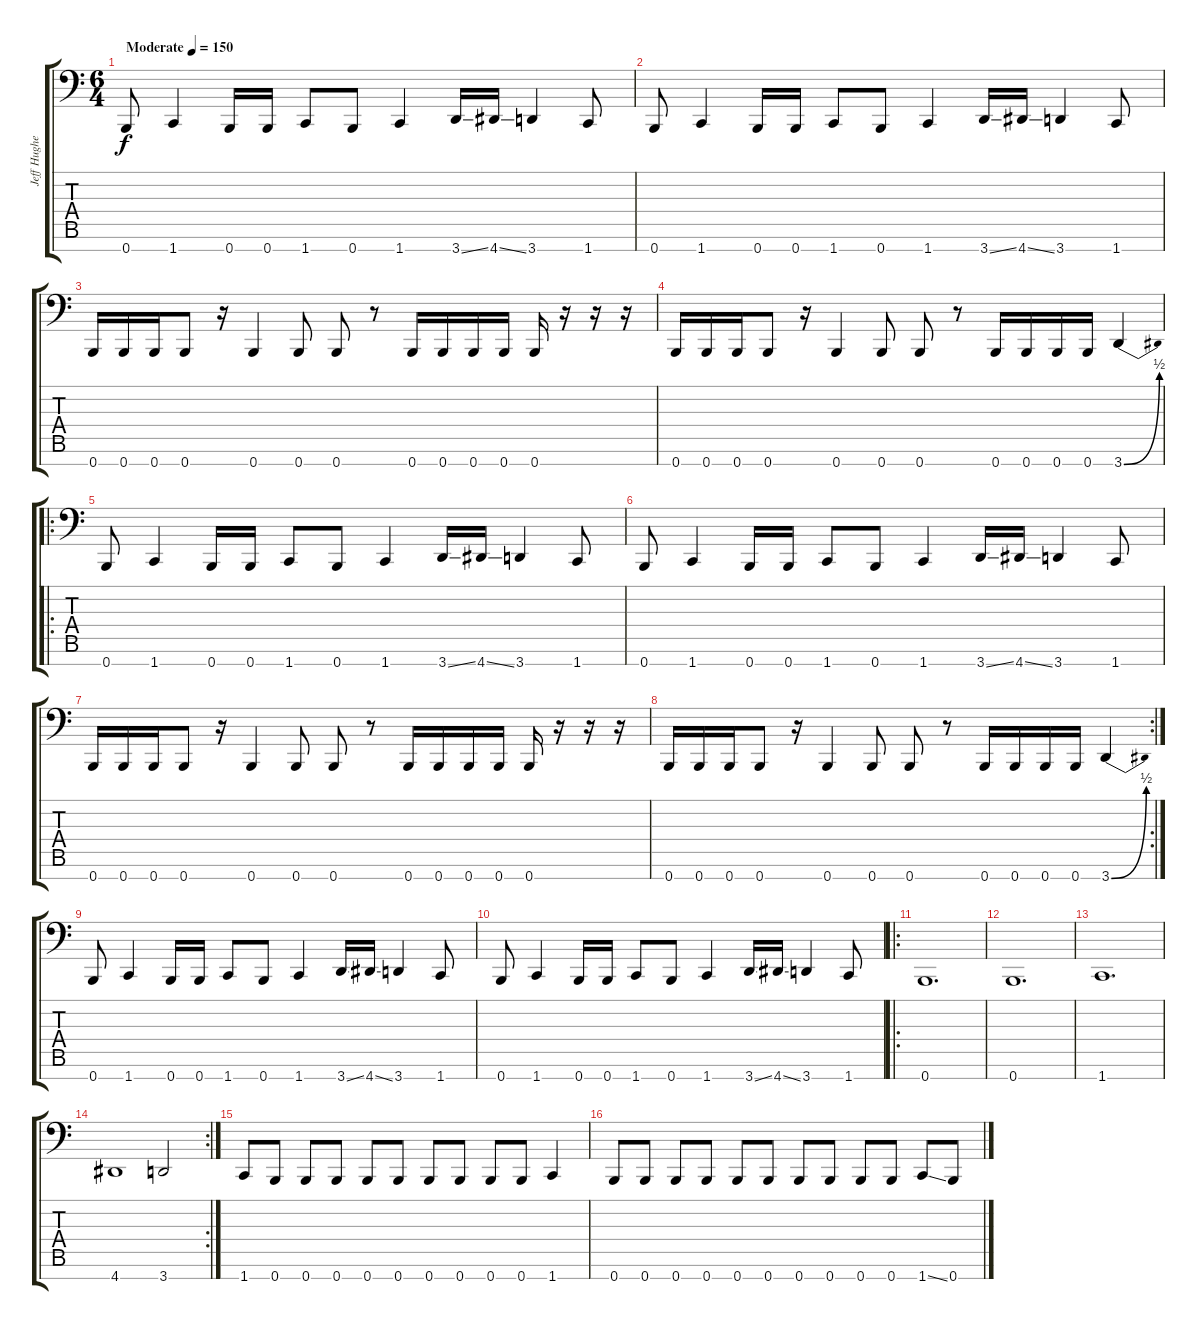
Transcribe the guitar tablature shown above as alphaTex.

\track ("Jeff Hughell" "Jeff Hughe") {instrument electricbassfinger}
\staff {score tabs}
\tuning (E3 B2 G2 D2 A1 E1 B0) {hide}
\ts (6 4)
\tempo (150 "Moderate")
\clef f4
\ks c
0.7.8{dy f instrument electricbassfinger} 1.7.4 0.7.16 0.7.16 1.7.8 0.7.8 1.7.4 3.7{ss}.16 4.7{ss}.16 3.7.4 1.7.8 |
0.7.8 1.7.4 0.7.16 0.7.16 1.7.8 0.7.8 1.7.4 3.7{ss}.16 4.7{ss}.16 3.7.4 1.7.8 |
0.7.16 0.7.16 0.7.16 0.7.8 r.16 0.7.4 0.7.8 0.7.8 r.8 0.7.16 0.7.16 0.7.16 0.7.16 0.7.16 r.16 r.16 r.16 |
0.7.16 0.7.16 0.7.16 0.7.8 r.16 0.7.4 0.7.8 0.7.8 r.8 0.7.16 0.7.16 0.7.16 0.7.16 3.7{be (bend 0 0 60 2)}.4 |
\ro
0.7.8 1.7.4 0.7.16 0.7.16 1.7.8 0.7.8 1.7.4 3.7{ss}.16 4.7{ss}.16 3.7.4 1.7.8 |
0.7.8 1.7.4 0.7.16 0.7.16 1.7.8 0.7.8 1.7.4 3.7{ss}.16 4.7{ss}.16 3.7.4 1.7.8 |
0.7.16 0.7.16 0.7.16 0.7.8 r.16 0.7.4 0.7.8 0.7.8 r.8 0.7.16 0.7.16 0.7.16 0.7.16 0.7.16 r.16 r.16 r.16 |
\rc 2
0.7.16 0.7.16 0.7.16 0.7.8 r.16 0.7.4 0.7.8 0.7.8 r.8 0.7.16 0.7.16 0.7.16 0.7.16 3.7{be (bend 0 0 60 2)}.4 |
0.7.8 1.7.4 0.7.16 0.7.16 1.7.8 0.7.8 1.7.4 3.7{ss}.16 4.7{ss}.16 3.7.4 1.7.8 |
0.7.8 1.7.4 0.7.16 0.7.16 1.7.8 0.7.8 1.7.4 3.7{ss}.16 4.7{ss}.16 3.7.4 1.7.8 |
\ro
0.7.1{d} |
0.7.1{d} |
1.7.1{d} |
\rc 2
4.7.1 3.7.2 |
1.7.8 0.7.8 0.7.8 0.7.8 0.7.8 0.7.8 0.7.8 0.7.8 0.7.8 0.7.8 1.7.4 |
0.7.8 0.7.8 0.7.8 0.7.8 0.7.8 0.7.8 0.7.8 0.7.8 0.7.8 0.7.8 1.7{ss}.8 0.7.8
